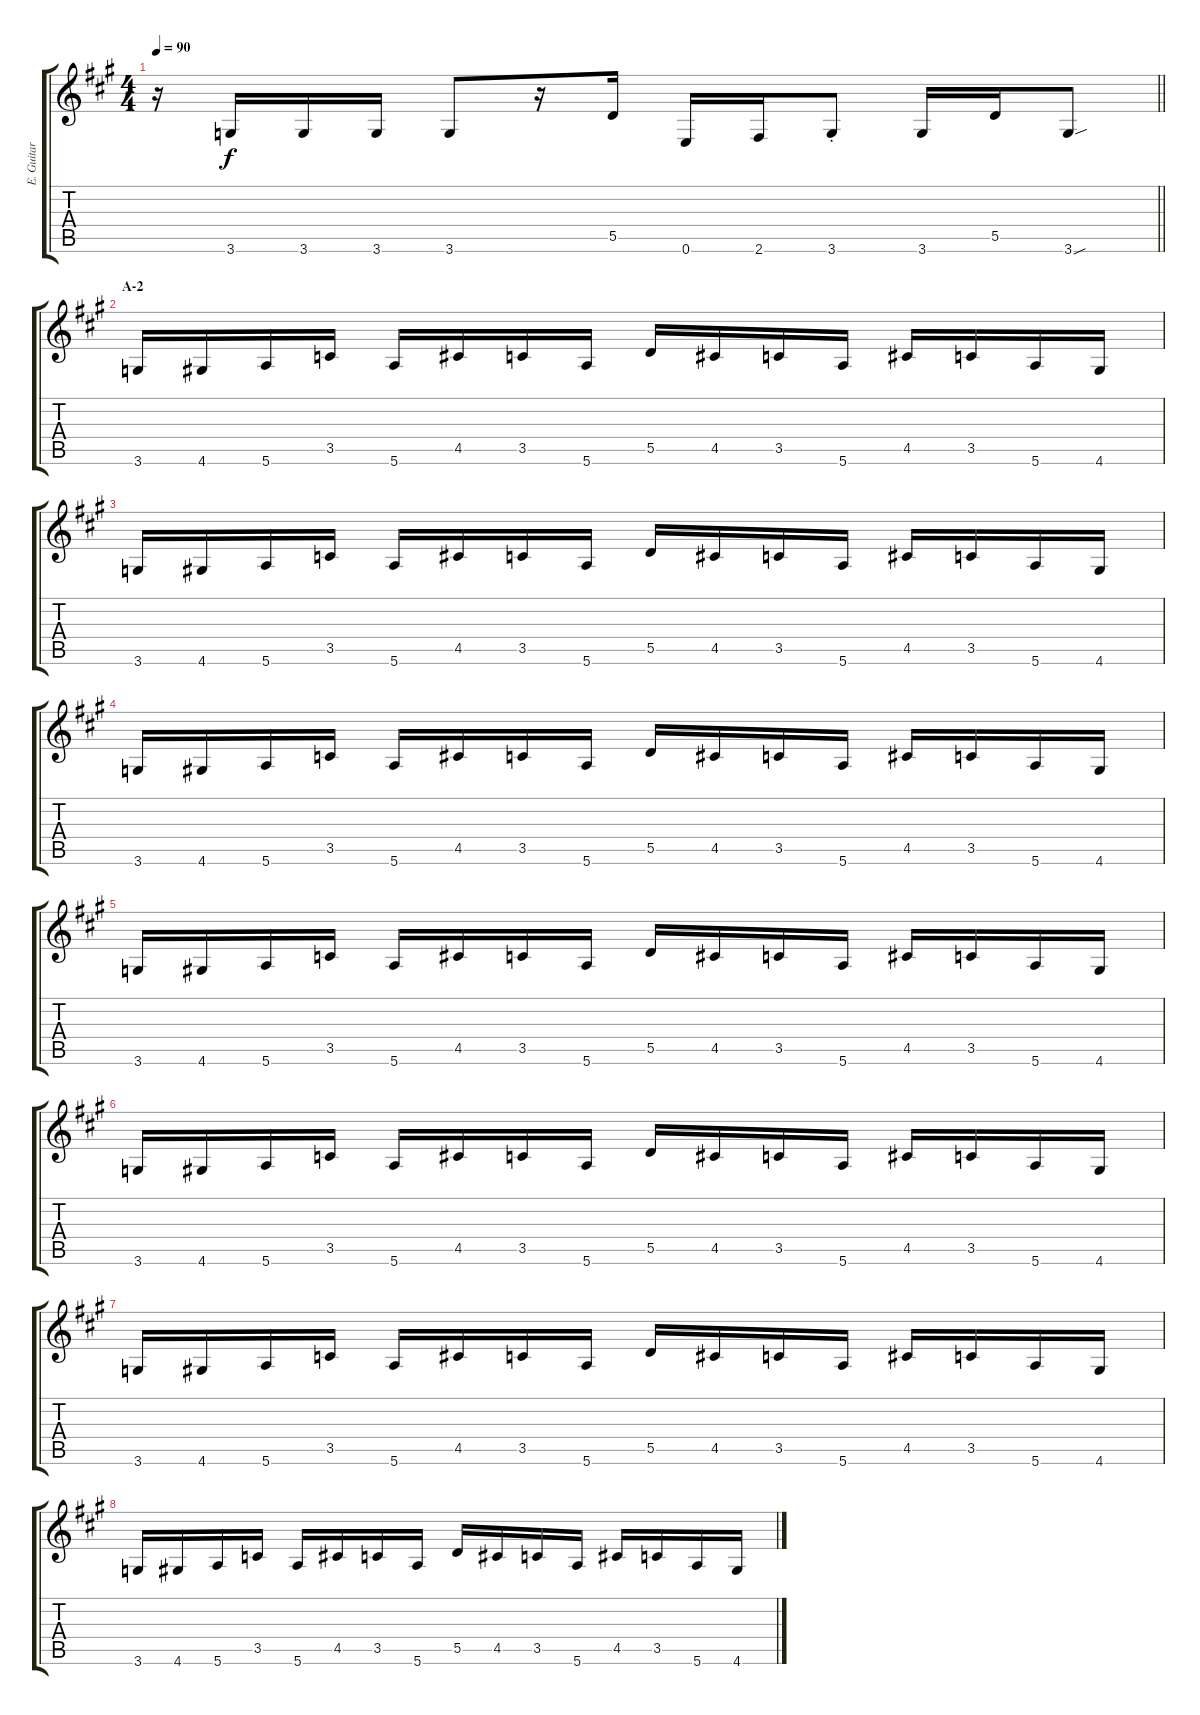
\track ("E. Guitar II" "E. Guitar ") {instrument electricguitarclean}
\staff {score tabs}
\tuning (E4 B3 G3 D3 A2 E2) {hide}
\ts (4 4)
\tempo 90
\clef g2
\barLineRight lightlight
\ks a
r.16{dy f} 3.6.16 3.6.16 3.6.16 3.6.8 r.16 5.5.16 0.6.16 2.6.16 3.6{st}.8 3.6.16 5.5.16 3.6{sou}.8 |
\section ("" "A-2")
3.6.16 4.6.16 5.6.16 3.5.16 5.6.16 4.5.16 3.5.16 5.6.16 5.5.16 4.5.16 3.5.16 5.6.16 4.5.16 3.5.16 5.6.16 4.6.16 |
3.6.16 4.6.16 5.6.16 3.5.16 5.6.16 4.5.16 3.5.16 5.6.16 5.5.16 4.5.16 3.5.16 5.6.16 4.5.16 3.5.16 5.6.16 4.6.16 |
3.6.16 4.6.16 5.6.16 3.5.16 5.6.16 4.5.16 3.5.16 5.6.16 5.5.16 4.5.16 3.5.16 5.6.16 4.5.16 3.5.16 5.6.16 4.6.16 |
3.6.16 4.6.16 5.6.16 3.5.16 5.6.16 4.5.16 3.5.16 5.6.16 5.5.16 4.5.16 3.5.16 5.6.16 4.5.16 3.5.16 5.6.16 4.6.16 |
3.6.16 4.6.16 5.6.16 3.5.16 5.6.16 4.5.16 3.5.16 5.6.16 5.5.16 4.5.16 3.5.16 5.6.16 4.5.16 3.5.16 5.6.16 4.6.16 |
3.6.16 4.6.16 5.6.16 3.5.16 5.6.16 4.5.16 3.5.16 5.6.16 5.5.16 4.5.16 3.5.16 5.6.16 4.5.16 3.5.16 5.6.16 4.6.16 |
3.6.16 4.6.16 5.6.16 3.5.16 5.6.16 4.5.16 3.5.16 5.6.16 5.5.16 4.5.16 3.5.16 5.6.16 4.5.16 3.5.16 5.6.16 4.6.16
